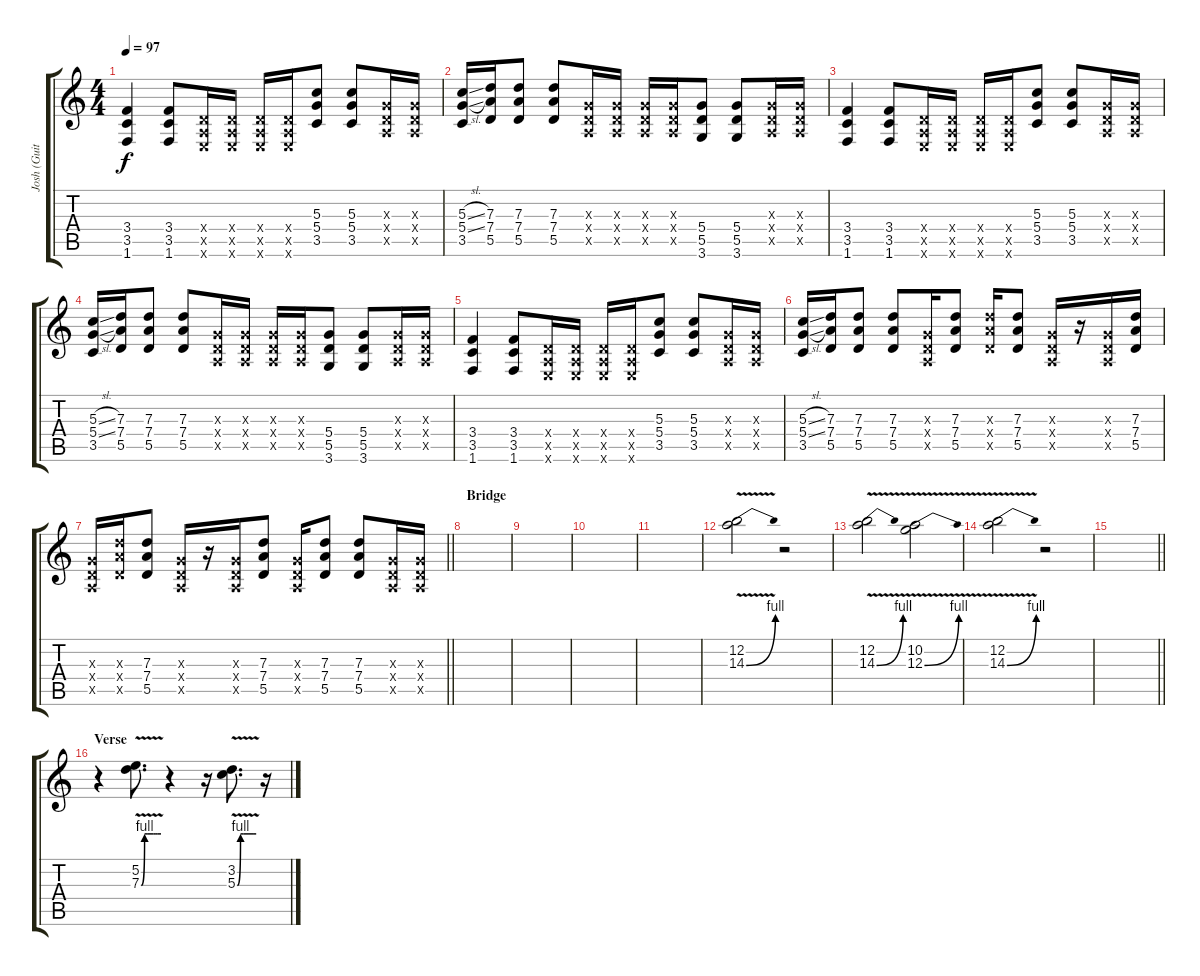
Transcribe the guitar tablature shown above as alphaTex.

\track ("Josh (Guitar 2)" "Josh (Guit") {instrument distortionguitar}
\staff {score tabs}
\tuning (E4 B3 G3 D3 A2 E2) {hide}
\ts (4 4)
\tempo 97
\clef g2
\ks c
(3.4 3.5 1.6).4{dy f} (3.4 3.5 1.6).8 (0.4{x} 0.5{x} 0.6{x}).16 (0.4{x} 0.5{x} 0.6{x}).16 (0.4{x} 0.5{x} 0.6{x}).16 (0.4{x} 0.5{x} 0.6{x}).16 (5.3 5.4 3.5).8 (5.3 5.4 3.5).8 (0.3{x} 0.4{x} 0.5{x}).16 (0.3{x} 0.4{x} 0.5{x}).16 |
(5.3{sl} 5.4{sl} 3.5).16 (7.3 7.4 5.5).16 (7.3 7.4 5.5).8 (7.3 7.4 5.5).8 (0.3{x} 0.4{x} 0.5{x}).16 (0.3{x} 0.4{x} 0.5{x}).16 (0.3{x} 0.4{x} 0.5{x}).16 (0.3{x} 0.4{x} 0.5{x}).16 (5.4 5.5 3.6).8 (5.4 5.5 3.6).8 (0.3{x} 0.4{x} 0.5{x}).16 (0.3{x} 0.4{x} 0.5{x}).16 |
(3.4 3.5 1.6).4 (3.4 3.5 1.6).8 (0.4{x} 0.5{x} 0.6{x}).16 (0.4{x} 0.5{x} 0.6{x}).16 (0.4{x} 0.5{x} 0.6{x}).16 (0.4{x} 0.5{x} 0.6{x}).16 (5.3 5.4 3.5).8 (5.3 5.4 3.5).8 (0.3{x} 0.4{x} 0.5{x}).16 (0.3{x} 0.4{x} 0.5{x}).16 |
(5.3{sl} 5.4{sl} 3.5).16 (7.3 7.4 5.5).16 (7.3 7.4 5.5).8 (7.3 7.4 5.5).8 (0.3{x} 0.4{x} 0.5{x}).16 (0.3{x} 0.4{x} 0.5{x}).16 (0.3{x} 0.4{x} 0.5{x}).16 (0.3{x} 0.4{x} 0.5{x}).16 (5.4 5.5 3.6).8 (5.4 5.5 3.6).8 (0.3{x} 0.4{x} 0.5{x}).16 (0.3{x} 0.4{x} 0.5{x}).16 |
(3.4 3.5 1.6).4 (3.4 3.5 1.6).8 (0.4{x} 0.5{x} 0.6{x}).16 (0.4{x} 0.5{x} 0.6{x}).16 (0.4{x} 0.5{x} 0.6{x}).16 (0.4{x} 0.5{x} 0.6{x}).16 (5.3 5.4 3.5).8 (5.3 5.4 3.5).8 (0.3{x} 0.4{x} 0.5{x}).16 (0.3{x} 0.4{x} 0.5{x}).16 |
(5.3{sl} 5.4{sl} 3.5).16 (7.3 7.4 5.5).16 (7.3 7.4 5.5).8 (7.3 7.4 5.5).8 (0.3{x} 0.4{x} 0.5{x}).16 (7.3 7.4 5.5).8 (7.3{x} 7.4{x} 5.5{x}).16 (7.3 7.4 5.5).8 (0.3{x} 0.4{x} 0.5{x}).16 r.16 (0.3{x} 0.4{x} 0.5{x}).16 (7.3 7.4 5.5).16 |
\barLineRight lightlight
(0.3{x} 0.4{x} 0.5{x}).16 (7.3{x} 7.4{x} 5.5{x}).16 (7.3 7.4 5.5).8 (0.3{x} 0.4{x} 0.5{x}).16 r.16 (0.3{x} 0.4{x} 0.5{x}).16 (7.3 7.4 5.5).8 (0.3{x} 0.4{x} 0.5{x}).16 (7.3 7.4 5.5).8 (7.3 7.4 5.5).8 (0.3{x} 0.4{x} 0.5{x}).16 (0.3{x} 0.4{x} 0.5{x}).16 |
\section ("" "Bridge")
|
|
|
|
(12.2 14.3{be (bend 0 0 60 4) v}).2{instrument electricguitarclean} r.2 |
(12.2 14.3{be (bend 0 0 60 4) v}).2 (10.2 12.3{be (bend 0 0 60 4) v}).2 |
(12.2 14.3{be (bend 0 0 60 4) v}).2 r.2 |
\barLineRight lightlight
|
\section ("" "Verse")
r.4 (5.2 7.3{be (custom 0 0 10 4 20 4 37 4 42 4 50 4 60 4) v}).8{d volume 13 instrument electricguitarclean} r.4 r.16 (3.2 5.3{be (custom 0 0 10 4 20 4 37 4 50 4 60 4) v}).8{d} r.16
